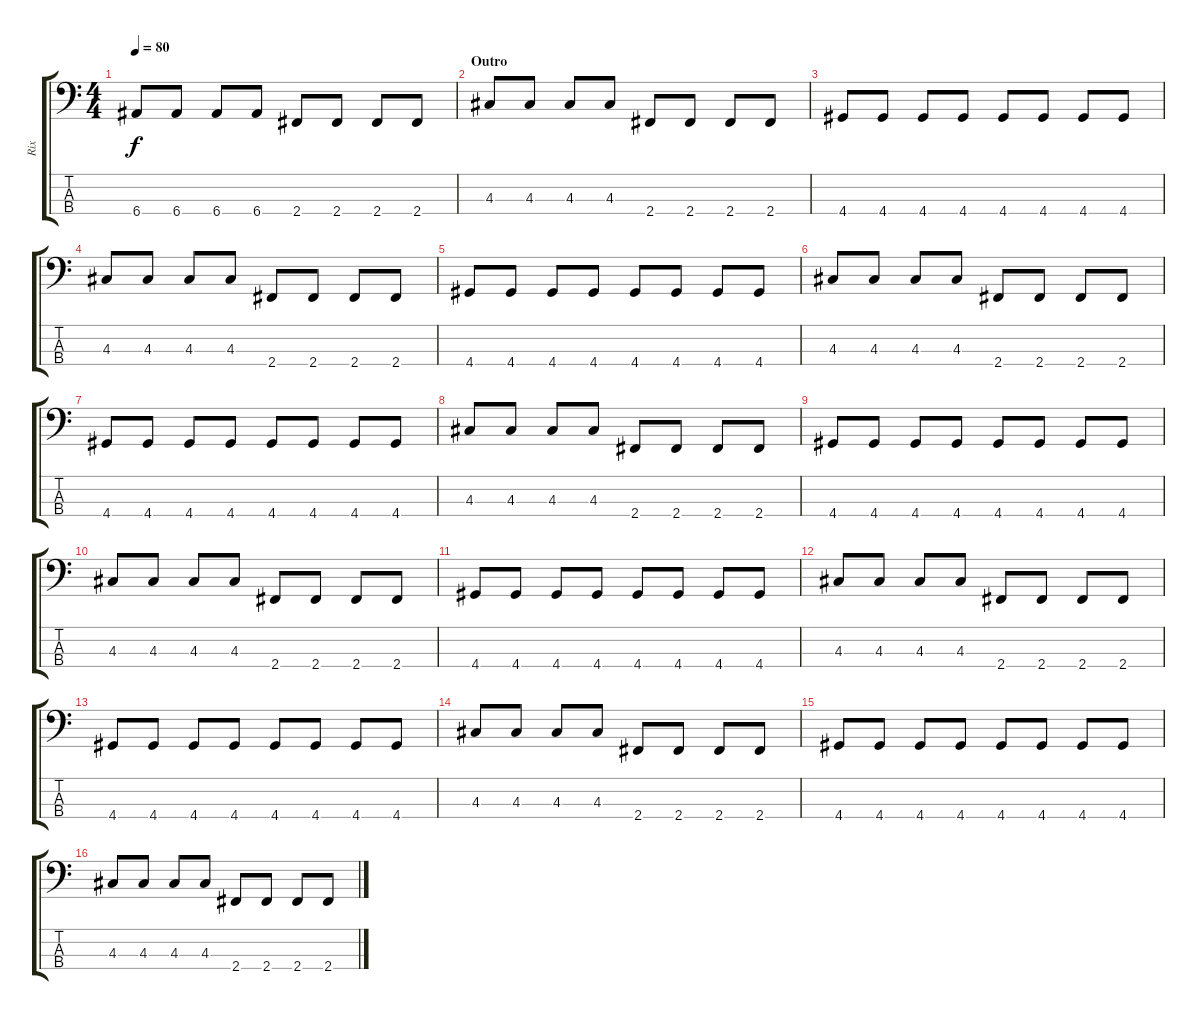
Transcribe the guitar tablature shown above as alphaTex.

\track ("Rix" "Rix") {instrument electricbasspick}
\staff {score tabs}
\tuning (G2 D2 A1 E1) {hide}
\ts (4 4)
\tempo 80
\clef f4
\ks c
6.4.8{dy f} 6.4.8 6.4.8 6.4.8 2.4.8 2.4.8 2.4.8 2.4.8 |
\section ("" "Outro")
4.3.8 4.3.8 4.3.8 4.3.8 2.4.8 2.4.8 2.4.8 2.4.8 |
4.4.8 4.4.8 4.4.8 4.4.8 4.4.8 4.4.8 4.4.8 4.4.8 |
4.3.8 4.3.8 4.3.8 4.3.8 2.4.8 2.4.8 2.4.8 2.4.8 |
4.4.8 4.4.8 4.4.8 4.4.8 4.4.8 4.4.8 4.4.8 4.4.8 |
4.3.8 4.3.8 4.3.8 4.3.8 2.4.8 2.4.8 2.4.8 2.4.8 |
4.4.8 4.4.8 4.4.8 4.4.8 4.4.8 4.4.8 4.4.8 4.4.8 |
4.3.8 4.3.8 4.3.8 4.3.8 2.4.8 2.4.8 2.4.8 2.4.8 |
4.4.8 4.4.8 4.4.8 4.4.8 4.4.8 4.4.8 4.4.8 4.4.8 |
4.3.8 4.3.8 4.3.8 4.3.8 2.4.8 2.4.8 2.4.8 2.4.8 |
4.4.8 4.4.8 4.4.8 4.4.8 4.4.8 4.4.8 4.4.8 4.4.8 |
4.3.8 4.3.8 4.3.8 4.3.8 2.4.8 2.4.8 2.4.8 2.4.8 |
4.4.8 4.4.8 4.4.8 4.4.8 4.4.8 4.4.8 4.4.8 4.4.8 |
4.3.8 4.3.8 4.3.8 4.3.8 2.4.8 2.4.8 2.4.8 2.4.8 |
4.4.8 4.4.8 4.4.8 4.4.8 4.4.8 4.4.8 4.4.8 4.4.8 |
4.3.8 4.3.8 4.3.8 4.3.8 2.4.8 2.4.8 2.4.8 2.4.8
